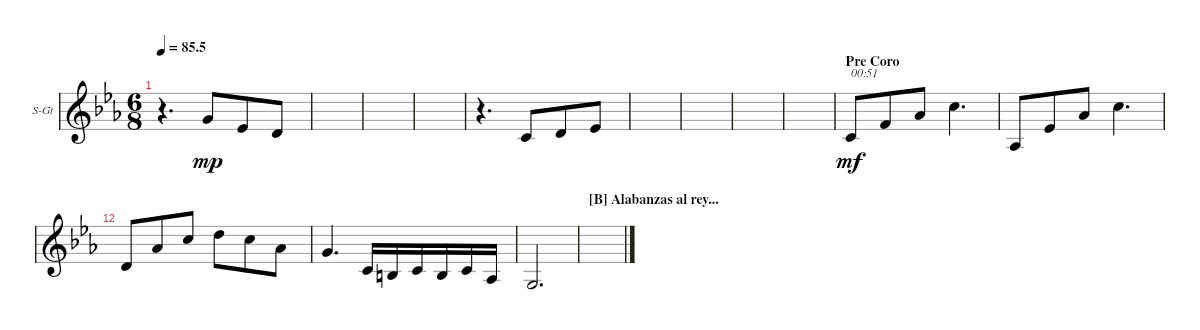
\defaultSystemsLayout 4
\bracketExtendMode groupsimilarinstruments
\multiTrackTrackNamePolicy allsystems
\firstSystemTrackNameOrientation horizontal
\otherSystemsTrackNameOrientation horizontal
\defaultBarNumberDisplay FirstOfSystem
\track ("Steel Guitar" "S-Gt") {instrument acousticguitarsteel}
\staff {score}
\tuning (E4 B3 G3 D3 A2 E2)
\ts (6 8)
\tempo
85.5
\accidentals auto
\clef g2
\ottava regular
\simile none
\ks eb
r.4{d dy mp} 0.3.8 1.4.8 0.4.8 |
|
|
|
r.4{d} 3.5.8 0.4.8 1.4.8 |
|
|
|
|
\section ("" "Pre Coro")
3.5.8{txt "00:51" dy mf} 3.4.8 1.3.8 1.2.4{d} |
4.6.8 6.5.8 6.4.8 5.3.4{d} |
5.5.8 6.4.8 5.3.8 3.2.8 1.2.8 1.3.8 |
0.3.4{d} 3.5.16 2.5.16 3.5.16 2.5.16 3.5.16 4.6.16 |
3.6.2{d} |
\section ("B" "Alabanzas al rey...")
